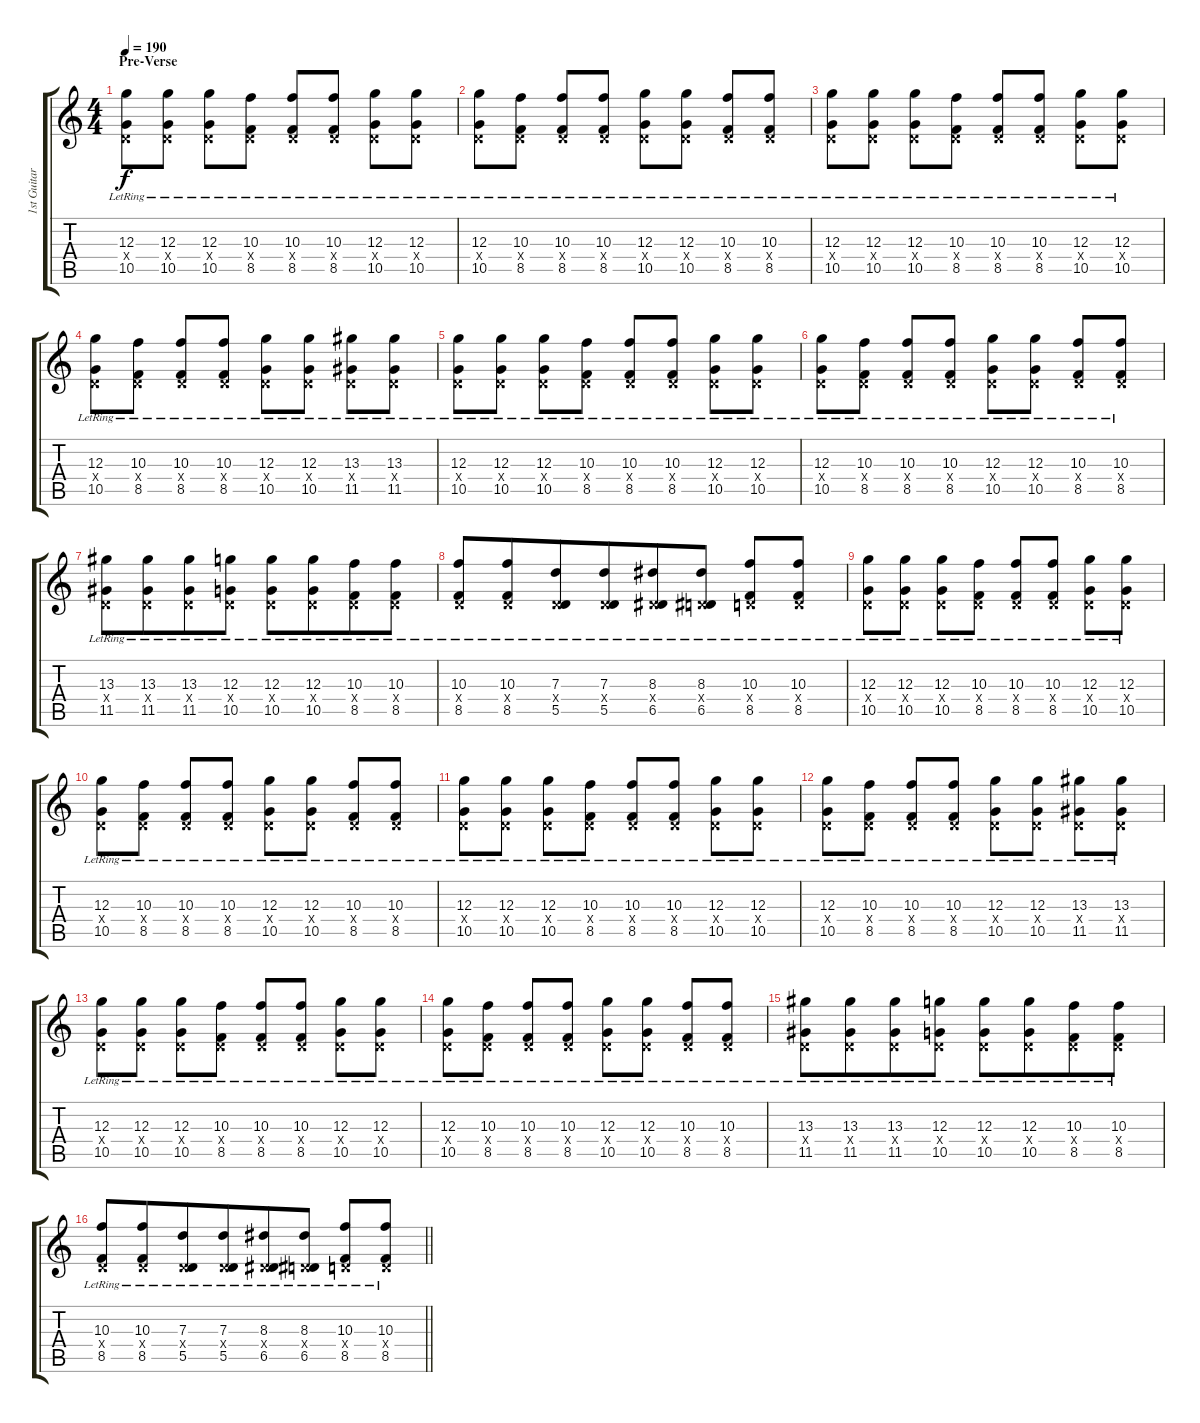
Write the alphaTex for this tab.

\track ("1st Guitar" "1st Guitar") {instrument distortionguitar}
\staff {score tabs}
\tuning (E4 B3 G3 D3 A2 E2) {hide}
\ts (4 4)
\section ("" "Pre-Verse")
\tempo 190
\clef g2
\ks c
(12.3{lr} 0.4{x} 10.5{lr}).8{dy f} (12.3{lr} 0.4{x} 10.5{lr}).8 (12.3{lr} 0.4{x} 10.5{lr}).8 (10.3{lr} 0.4{x} 8.5{lr}).8 (10.3{lr} 0.4{x} 8.5{lr}).8 (10.3{lr} 0.4{x} 8.5{lr}).8 (12.3{lr} 0.4{x} 10.5{lr}).8 (12.3{lr} 0.4{x} 10.5{lr}).8 |
(12.3{lr} 0.4{x} 10.5{lr}).8{beam merge} (10.3{lr} 0.4{x} 8.5{lr}).8 (10.3{lr} 0.4{x} 8.5{lr}).8 (10.3{lr} 0.4{x} 8.5{lr}).8 (12.3{lr} 0.4{x} 10.5{lr}).8{beam merge} (12.3{lr} 0.4{x} 10.5{lr}).8 (10.3{lr} 0.4{x} 8.5{lr}).8 (10.3{lr} 0.4{x} 8.5{lr}).8 |
(12.3{lr} 0.4{x} 10.5{lr}).8 (12.3{lr} 0.4{x} 10.5{lr}).8 (12.3{lr} 0.4{x} 10.5{lr}).8 (10.3{lr} 0.4{x} 8.5{lr}).8 (10.3{lr} 0.4{x} 8.5{lr}).8 (10.3{lr} 0.4{x} 8.5{lr}).8 (12.3{lr} 0.4{x} 10.5{lr}).8 (12.3{lr} 0.4{x} 10.5{lr}).8 |
(12.3{lr} 0.4{x} 10.5{lr}).8{beam merge} (10.3{lr} 0.4{x} 8.5{lr}).8 (10.3{lr} 0.4{x} 8.5{lr}).8 (10.3{lr} 0.4{x} 8.5{lr}).8 (12.3{lr} 0.4{x} 10.5{lr}).8{beam merge} (12.3{lr} 0.4{x} 10.5{lr}).8 (13.3{lr} 0.4{x} 11.5{lr}).8 (13.3{lr} 0.4{x} 11.5{lr}).8 |
(12.3{lr} 0.4{x} 10.5{lr}).8 (12.3{lr} 0.4{x} 10.5{lr}).8 (12.3{lr} 0.4{x} 10.5{lr}).8 (10.3{lr} 0.4{x} 8.5{lr}).8 (10.3{lr} 0.4{x} 8.5{lr}).8 (10.3{lr} 0.4{x} 8.5{lr}).8 (12.3{lr} 0.4{x} 10.5{lr}).8 (12.3{lr} 0.4{x} 10.5{lr}).8 |
(12.3{lr} 0.4{x} 10.5{lr}).8{beam merge} (10.3{lr} 0.4{x} 8.5{lr}).8 (10.3{lr} 0.4{x} 8.5{lr}).8 (10.3{lr} 0.4{x} 8.5{lr}).8 (12.3{lr} 0.4{x} 10.5{lr}).8{beam merge} (12.3{lr} 0.4{x} 10.5{lr}).8 (10.3{lr} 0.4{x} 8.5{lr}).8 (10.3{lr} 0.4{x} 8.5{lr}).8 |
(13.3{lr} 0.4{x} 11.5{lr}).8 (13.3{lr} 0.4{x} 11.5{lr}).8{beam merge} (13.3{lr} 0.4{x} 11.5{lr}).8 (12.3{lr} 0.4{x} 10.5{lr}).8 (12.3{lr} 0.4{x} 10.5{lr}).8 (12.3{lr} 0.4{x} 10.5{lr}).8{beam merge} (10.3{lr} 0.4{x} 8.5{lr}).8{beam merge} (10.3{lr} 0.4{x} 8.5{lr}).8 |
(10.3{lr} 0.4{x} 8.5{lr}).8{beam merge} (10.3{lr} 0.4{x} 8.5{lr}).8{beam merge} (7.3{lr} 0.4{x} 5.5{lr}).8 (7.3{lr} 0.4{x} 5.5{lr}).8{beam merge} (8.3{lr} 0.4{x} 6.5{lr}).8{beam merge} (8.3{lr} 0.4{x} 6.5{lr}).8 (10.3{lr} 0.4{x} 8.5{lr}).8 (10.3{lr} 0.4{x} 8.5{lr}).8 |
(12.3{lr} 0.4{x} 10.5{lr}).8 (12.3{lr} 0.4{x} 10.5{lr}).8 (12.3{lr} 0.4{x} 10.5{lr}).8 (10.3{lr} 0.4{x} 8.5{lr}).8 (10.3{lr} 0.4{x} 8.5{lr}).8 (10.3{lr} 0.4{x} 8.5{lr}).8 (12.3{lr} 0.4{x} 10.5{lr}).8 (12.3{lr} 0.4{x} 10.5{lr}).8 |
(12.3{lr} 0.4{x} 10.5{lr}).8{beam merge} (10.3{lr} 0.4{x} 8.5{lr}).8 (10.3{lr} 0.4{x} 8.5{lr}).8 (10.3{lr} 0.4{x} 8.5{lr}).8 (12.3{lr} 0.4{x} 10.5{lr}).8{beam merge} (12.3{lr} 0.4{x} 10.5{lr}).8 (10.3{lr} 0.4{x} 8.5{lr}).8 (10.3{lr} 0.4{x} 8.5{lr}).8 |
(12.3{lr} 0.4{x} 10.5{lr}).8 (12.3{lr} 0.4{x} 10.5{lr}).8 (12.3{lr} 0.4{x} 10.5{lr}).8 (10.3{lr} 0.4{x} 8.5{lr}).8 (10.3{lr} 0.4{x} 8.5{lr}).8 (10.3{lr} 0.4{x} 8.5{lr}).8 (12.3{lr} 0.4{x} 10.5{lr}).8 (12.3{lr} 0.4{x} 10.5{lr}).8 |
(12.3{lr} 0.4{x} 10.5{lr}).8{beam merge} (10.3{lr} 0.4{x} 8.5{lr}).8 (10.3{lr} 0.4{x} 8.5{lr}).8 (10.3{lr} 0.4{x} 8.5{lr}).8 (12.3{lr} 0.4{x} 10.5{lr}).8{beam merge} (12.3{lr} 0.4{x} 10.5{lr}).8 (13.3{lr} 0.4{x} 11.5{lr}).8 (13.3{lr} 0.4{x} 11.5{lr}).8 |
(12.3{lr} 0.4{x} 10.5{lr}).8 (12.3{lr} 0.4{x} 10.5{lr}).8 (12.3{lr} 0.4{x} 10.5{lr}).8 (10.3{lr} 0.4{x} 8.5{lr}).8 (10.3{lr} 0.4{x} 8.5{lr}).8 (10.3{lr} 0.4{x} 8.5{lr}).8 (12.3{lr} 0.4{x} 10.5{lr}).8 (12.3{lr} 0.4{x} 10.5{lr}).8 |
(12.3{lr} 0.4{x} 10.5{lr}).8{beam merge} (10.3{lr} 0.4{x} 8.5{lr}).8 (10.3{lr} 0.4{x} 8.5{lr}).8 (10.3{lr} 0.4{x} 8.5{lr}).8 (12.3{lr} 0.4{x} 10.5{lr}).8{beam merge} (12.3{lr} 0.4{x} 10.5{lr}).8 (10.3{lr} 0.4{x} 8.5{lr}).8 (10.3{lr} 0.4{x} 8.5{lr}).8 |
(13.3{lr} 0.4{x} 11.5{lr}).8 (13.3{lr} 0.4{x} 11.5{lr}).8{beam merge} (13.3{lr} 0.4{x} 11.5{lr}).8 (12.3{lr} 0.4{x} 10.5{lr}).8 (12.3{lr} 0.4{x} 10.5{lr}).8 (12.3{lr} 0.4{x} 10.5{lr}).8{beam merge} (10.3{lr} 0.4{x} 8.5{lr}).8{beam merge} (10.3{lr} 0.4{x} 8.5{lr}).8 |
\barLineRight lightlight
(10.3{lr} 0.4{x} 8.5{lr}).8{beam merge} (10.3{lr} 0.4{x} 8.5{lr}).8{beam merge} (7.3{lr} 0.4{x} 5.5{lr}).8 (7.3{lr} 0.4{x} 5.5{lr}).8{beam merge} (8.3{lr} 0.4{x} 6.5{lr}).8{beam merge} (8.3{lr} 0.4{x} 6.5{lr}).8 (10.3{lr} 0.4{x} 8.5{lr}).8 (10.3{lr} 0.4{x} 8.5{lr}).8
